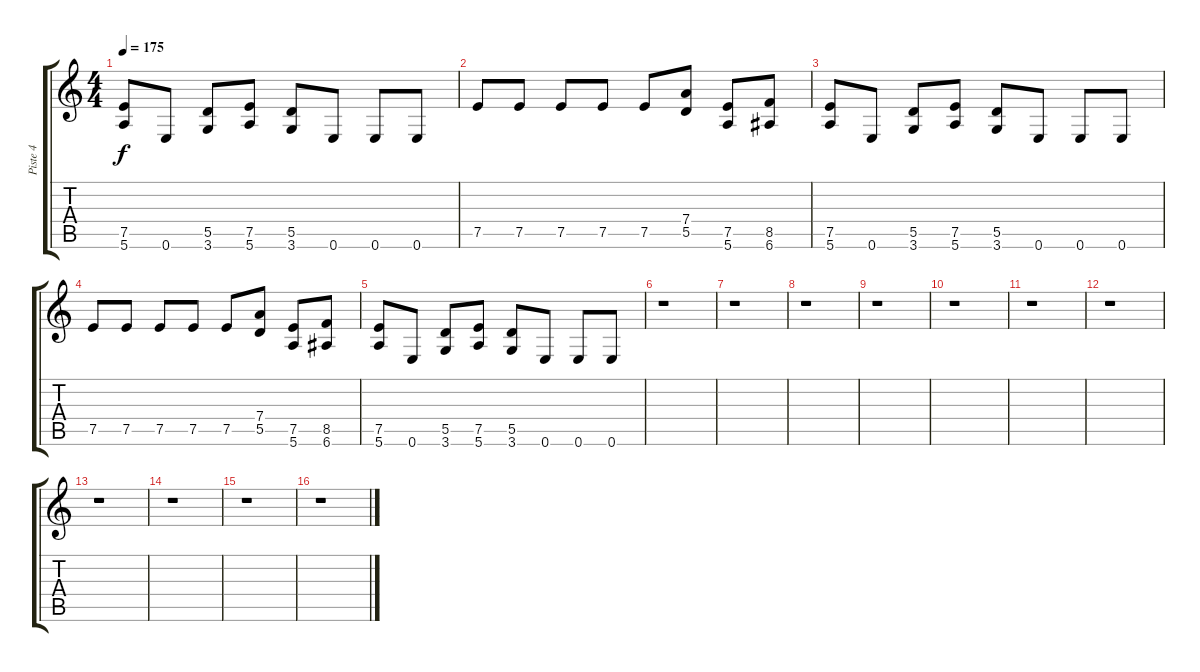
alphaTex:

\track ("Piste 4" "Piste 4") {instrument electricguitarmuted}
\staff {score tabs}
\tuning (E4 B3 G3 D3 A2 E2) {hide}
\ts (4 4)
\tempo 175
\clef g2
\ks c
(7.5 5.6).8{dy f} 0.6.8 (5.5 3.6).8 (7.5 5.6).8 (5.5 3.6).8 0.6.8 0.6.8 0.6.8 |
7.5.8 7.5.8 7.5.8 7.5.8 7.5.8 (7.4 5.5).8 (7.5 5.6).8 (8.5 6.6).8 |
(7.5 5.6).8 0.6.8 (5.5 3.6).8 (7.5 5.6).8 (5.5 3.6).8 0.6.8 0.6.8 0.6.8 |
7.5.8 7.5.8 7.5.8 7.5.8 7.5.8 (7.4 5.5).8 (7.5 5.6).8 (8.5 6.6).8 |
(7.5 5.6).8 0.6.8 (5.5 3.6).8 (7.5 5.6).8 (5.5 3.6).8 0.6.8 0.6.8 0.6.8 |
r.1 |
r.1 |
r.1 |
r.1 |
r.1 |
r.1 |
r.1 |
r.1 |
r.1 |
r.1 |
r.1
